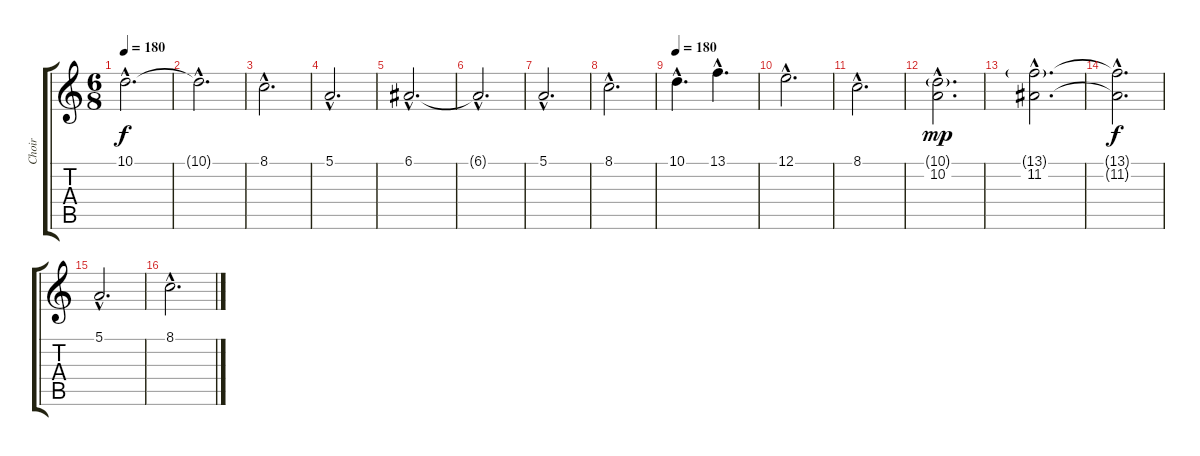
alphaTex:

\track ("Choir" "Choir") {instrument choiraahs}
\staff {score tabs}
\tuning (E4 B3 G3 D3 A2 E2) {hide}
\ts (6 8)
\tempo 180
\clef g2
\ks c
10.1{hac}.2{d dy f} |
10.1{hac t}.2{d} |
8.1{hac}.2{d} |
5.1{hac}.2{d} |
6.1{hac}.2{d} |
6.1{hac t}.2{d} |
5.1{hac}.2{d} |
8.1{hac}.2{d} |
\tempo 180
10.1{hac}.4{d} 13.1{hac}.4{d} |
12.1{hac}.2{d} |
8.1{hac}.2{d} |
(10.1{g hac} 10.2{hac}).2{d dy mp} |
(13.1{g hac} 11.2{hac}).2{d} |
(13.1{hac t} 11.2{hac t}).2{d dy f} |
5.1{hac}.2{d} |
8.1{hac}.2{d}
